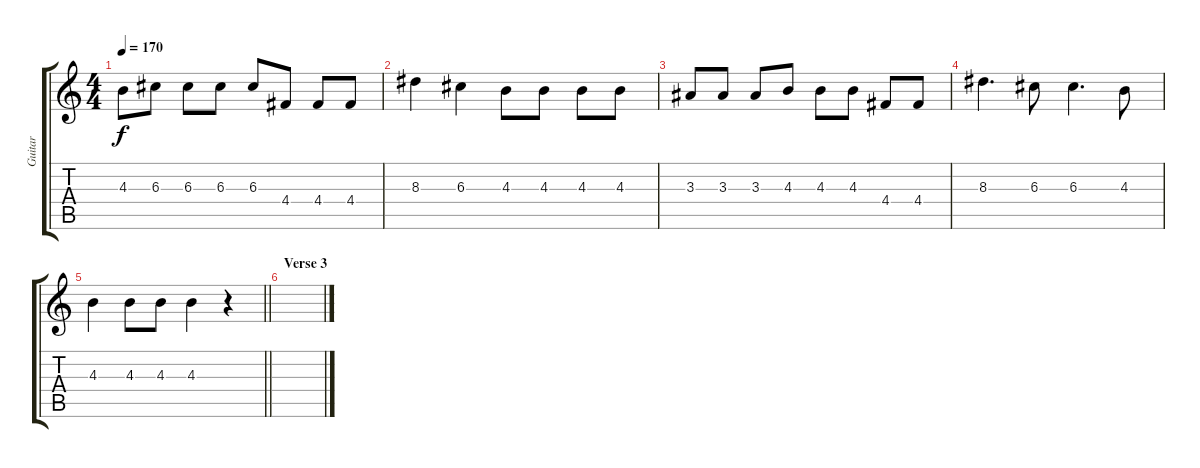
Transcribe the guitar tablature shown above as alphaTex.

\track ("Guitar" "Guitar") {instrument distortionguitar}
\staff {score tabs}
\tuning (E4 B3 G3 D3 A2 E2) {hide}
\ts (4 4)
\tempo 170
\clef g2
\ks c
4.3.8{dy f} 6.3.8 6.3.8 6.3.8 6.3.8 4.4.8 4.4.8 4.4.8 |
8.3.4 6.3.4 4.3.8 4.3.8 4.3.8 4.3.8 |
3.3.8 3.3.8 3.3.8 4.3.8 4.3.8 4.3.8 4.4.8 4.4.8 |
8.3.4{d} 6.3.8 6.3.4{d} 4.3.8 |
\barLineRight lightlight
4.3.4 4.3.8 4.3.8 4.3.4 r.4 |
\section ("" "Verse 3")
